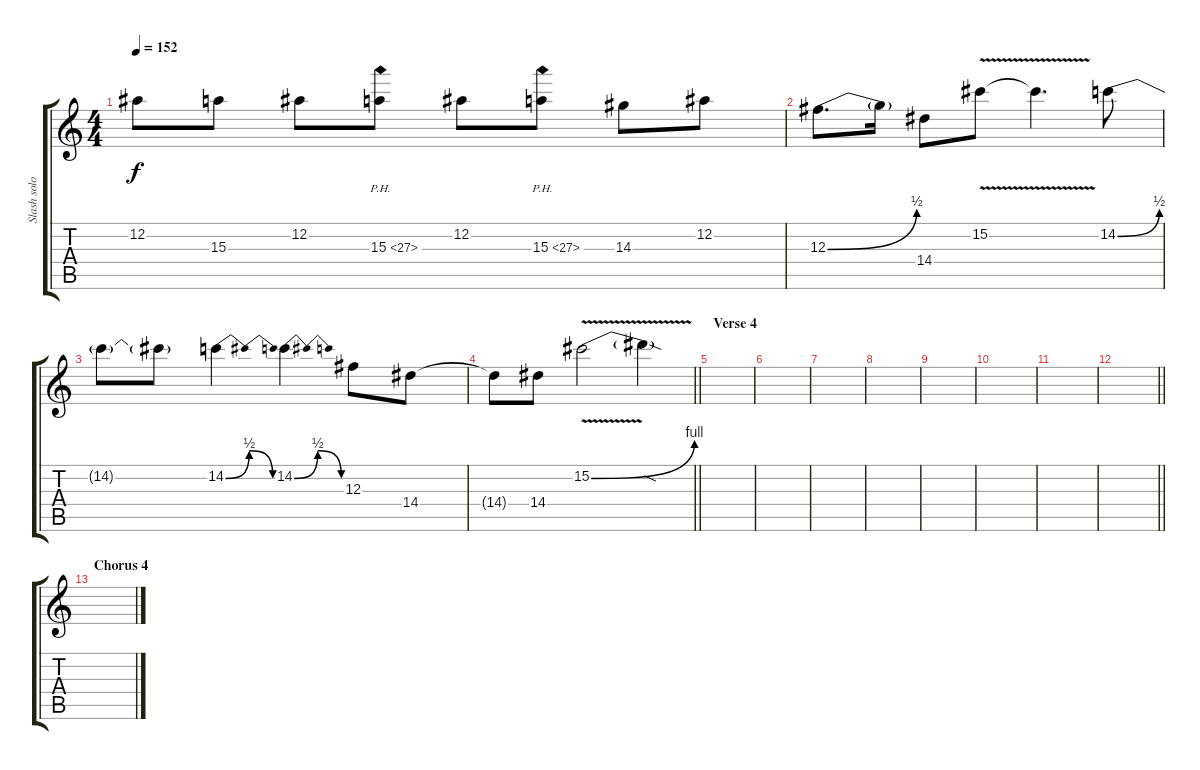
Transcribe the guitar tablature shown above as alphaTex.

\track ("Slash solo" "Slash solo") {instrument overdrivenguitar}
\staff {score tabs}
\tuning (Eb4 Bb3 Gb3 Db3 Ab2 Eb2) {hide}
\ts (4 4)
\tempo 152
\clef g2
\ks c
12.2.8{dy f} 15.3.8 12.2.8 15.3{ph 12}.8 12.2.8 15.3{ph 12}.8 14.3.8 12.2.8 |
12.3{be (bend 0 0 60 2)}.8{d} 12.3{t}.16 14.4.8 15.2{v}.8 15.2{t}.4{d} 14.2{be (bend 0 0 60 2)}.8 |
14.2{t}.8 14.2{t}.8 14.2{be (bendrelease 0 0 14 2 30 2 60 0)}.4 14.2{be (bendrelease 0 0 14 2 30 2 60 0)}.4 12.3.8 14.4.8 |
\barLineRight lightlight
14.4{t}.8 14.4.8 15.2{be (bend 0 0 60 4) v}.2 15.2{sod t}.4 |
\section ("" "Verse 4")
|
|
|
|
|
|
|
\barLineRight lightlight
|
\section ("" "Chorus 4")
